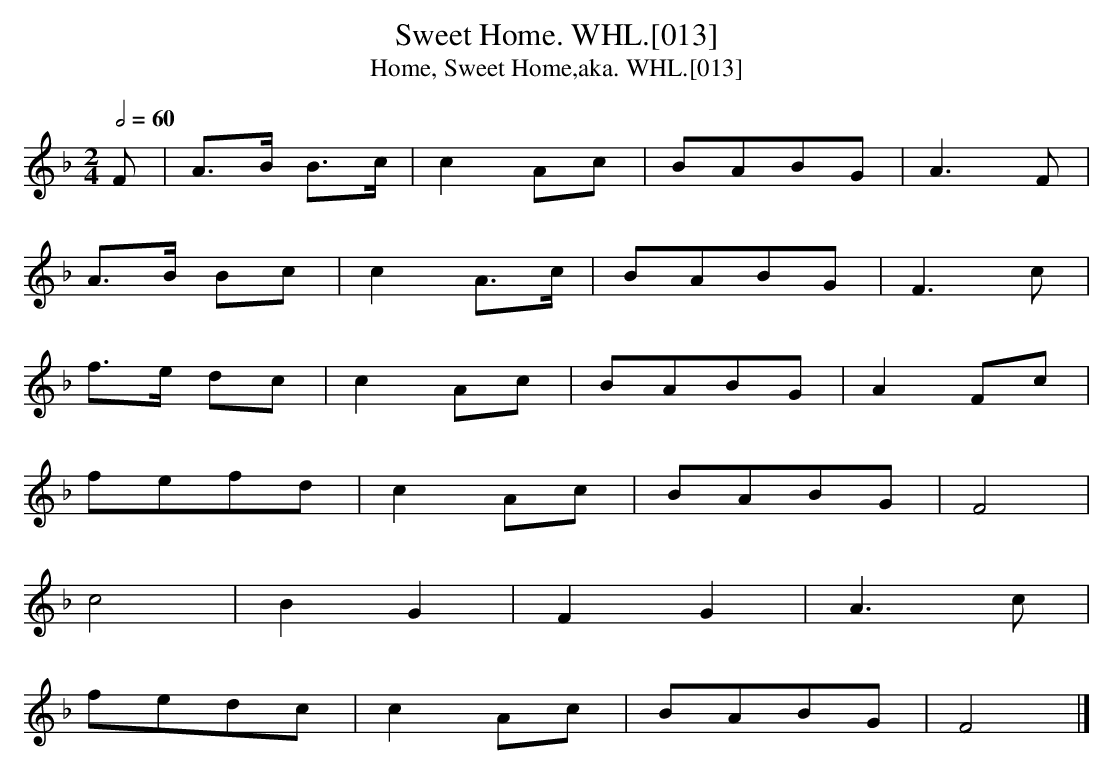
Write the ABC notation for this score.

X:1
T:Sweet Home. WHL.[013]
T:Home, Sweet Home,aka. WHL.[013]
M:2/4
L:1/8
Q:2/4=60
K:F
F | A>B B>c | c2 Ac | BABG | A3 F |
A>B Bc | c2 A>c | BABG | F3 c |
f>e dc | c2 Ac | BABG | A2 Fc |
f?efd | c2 Ac | BABG | F4 |
c4 | B2 G2 | F2 G2 | A3 c |
fedc | c2 Ac | BABG | F4 |]
